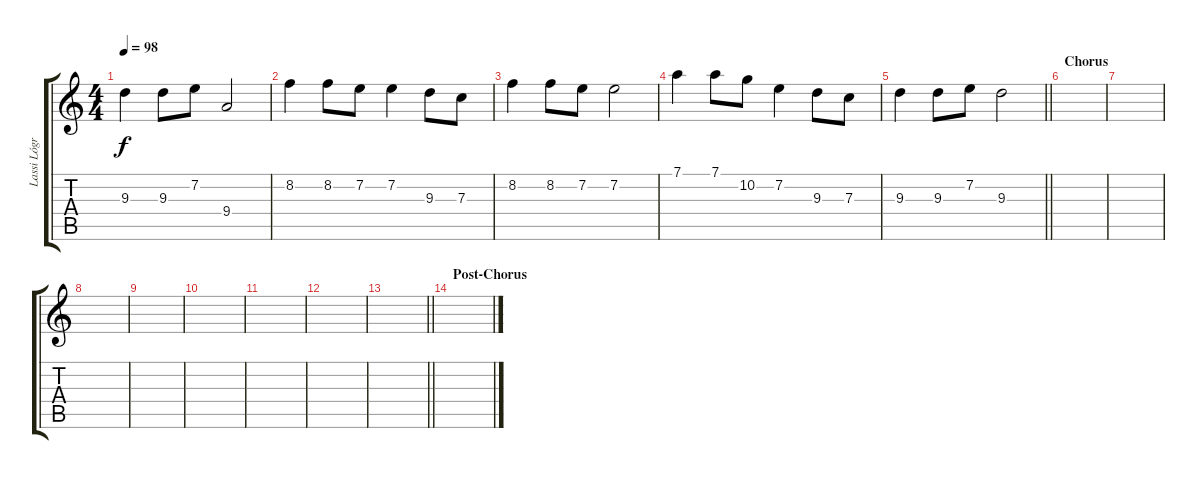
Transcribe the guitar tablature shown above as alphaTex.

\track ("Lassi Lógren - Nyckelharpa" "Lassi Lógr") {instrument contrabass}
\staff {score tabs}
\tuning (D4 A3 F3 C3 G2 D2) {hide}
\ts (4 4)
\tempo 98
\clef g2
\ks c
9.3.4{dy f} 9.3.8 7.2.8 9.4.2 |
8.2.4 8.2.8 7.2.8 7.2.4 9.3.8 7.3.8 |
8.2.4 8.2.8 7.2.8 7.2.2 |
7.1.4 7.1.8 10.2.8 7.2.4 9.3.8 7.3.8 |
\barLineRight lightlight
9.3.4 9.3.8 7.2.8 9.3.2 |
\section ("" "Chorus")
|
|
|
|
|
|
|
\barLineRight lightlight
|
\section ("" "Post-Chorus")
